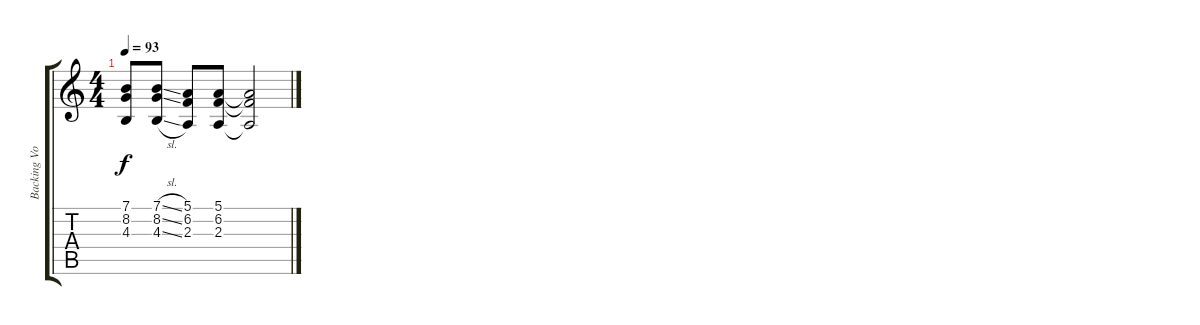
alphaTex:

\track ("Backing Vocals 1" "Backing Vo") {instrument choiraahs}
\staff {score tabs}
\tuning (E4 B3 G3 D3 A2 E2) {hide}
\ts (4 4)
\tempo 93
\clef g2
\ks c
(7.1{t} 8.2{t} 4.3{t}).8{dy f} (7.1{sl} 8.2{sl} 4.3{sl}).8 (5.1 6.2 2.3).8 (5.1 6.2 2.3).8 (5.1{t} 6.2{t} 2.3{t}).2
